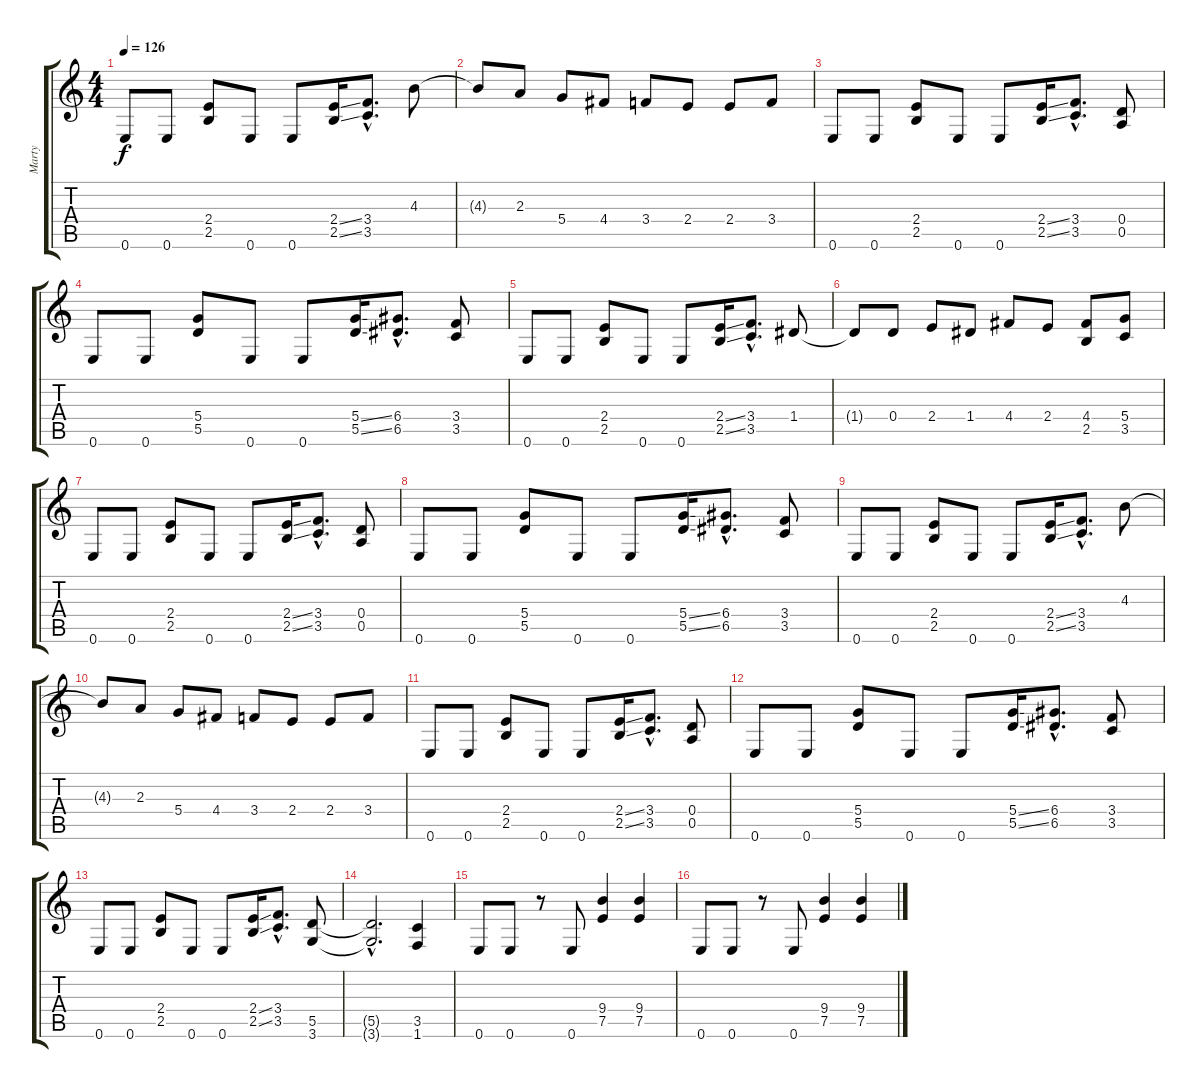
\track ("Marty" "Marty") {instrument distortionguitar}
\staff {score tabs}
\tuning (E4 B3 G3 D3 A2 E2) {hide}
\ts (4 4)
\tempo 126
\clef g2
\ks c
0.6.8{dy f} 0.6.8 (2.4 2.5).8 0.6.8 0.6.8 (2.4{ss} 2.5{ss}).16 (3.4{hac} 3.5{hac}).8{d} 4.3.8 |
4.3{t}.8 2.3.8 5.4.8 4.4.8 3.4.8 2.4.8 2.4.8 3.4.8 |
0.6.8 0.6.8 (2.4 2.5).8 0.6.8 0.6.8 (2.4{ss} 2.5{ss}).16 (3.4{hac} 3.5{hac}).8{d} (0.4 0.5).8 |
0.6.8 0.6.8 (5.4 5.5).8 0.6.8 0.6.8 (5.4{ss} 5.5{ss}).16 (6.4{hac} 6.5{hac}).8{d} (3.4 3.5).8 |
0.6.8 0.6.8 (2.4 2.5).8 0.6.8 0.6.8 (2.4{ss} 2.5{ss}).16 (3.4{hac} 3.5{hac}).8{d} 1.4.8 |
1.4{t}.8 0.4.8 2.4.8 1.4.8 4.4.8 2.4.8 (4.4 2.5).8 (5.4 3.5).8 |
0.6.8 0.6.8 (2.4 2.5).8 0.6.8 0.6.8 (2.4{ss} 2.5{ss}).16 (3.4{hac} 3.5{hac}).8{d} (0.4 0.5).8 |
0.6.8 0.6.8 (5.4 5.5).8 0.6.8 0.6.8 (5.4{ss} 5.5{ss}).16 (6.4{hac} 6.5{hac}).8{d} (3.4 3.5).8 |
0.6.8 0.6.8 (2.4 2.5).8 0.6.8 0.6.8 (2.4{ss} 2.5{ss}).16 (3.4{hac} 3.5{hac}).8{d} 4.3.8 |
4.3{t}.8 2.3.8 5.4.8 4.4.8 3.4.8 2.4.8 2.4.8 3.4.8 |
0.6.8 0.6.8 (2.4 2.5).8 0.6.8 0.6.8 (2.4{ss} 2.5{ss}).16 (3.4{hac} 3.5{hac}).8{d} (0.4 0.5).8 |
0.6.8 0.6.8 (5.4 5.5).8 0.6.8 0.6.8 (5.4{ss} 5.5{ss}).16 (6.4{hac} 6.5{hac}).8{d} (3.4 3.5).8 |
0.6.8 0.6.8 (2.4 2.5).8 0.6.8 0.6.8 (2.4{ss} 2.5{ss}).16 (3.4{hac} 3.5{hac}).8{d} (5.5 3.6).8 |
(5.5{hac t} 3.6{hac t}).2{d} (3.5 1.6).4 |
0.6.8 0.6.8 r.8 0.6.8 (9.4 7.5).4 (9.4 7.5).4 |
0.6.8 0.6.8 r.8 0.6.8 (9.4 7.5).4 (9.4 7.5).4
